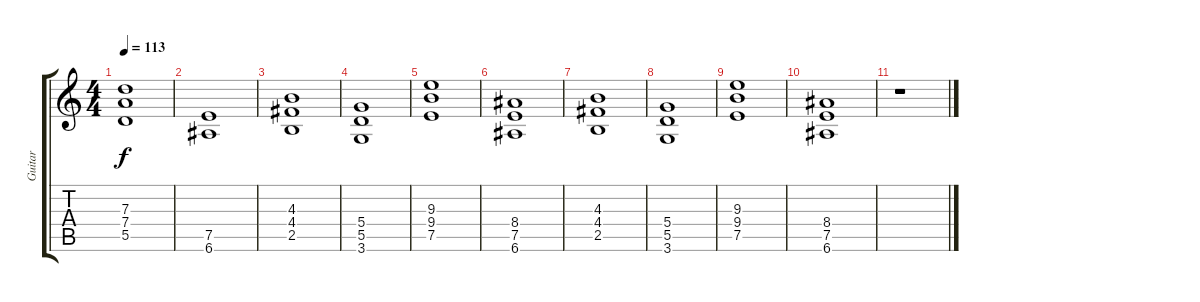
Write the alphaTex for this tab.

\track ("Guitar" "Guitar") {instrument distortionguitar}
\staff {score tabs}
\tuning (E4 B3 G3 D3 A2 E2) {hide}
\ts (4 4)
\tempo 113
\clef g2
\ks c
(7.3 7.4 5.5).1{dy f} |
(7.5 6.6).1 |
(4.3 4.4 2.5).1 |
(5.4 5.5 3.6).1 |
(9.3 9.4 7.5).1 |
(8.4 7.5 6.6).1 |
(4.3 4.4 2.5).1 |
(5.4 5.5 3.6).1 |
(9.3 9.4 7.5).1 |
(8.4 7.5 6.6).1 |
r.1
